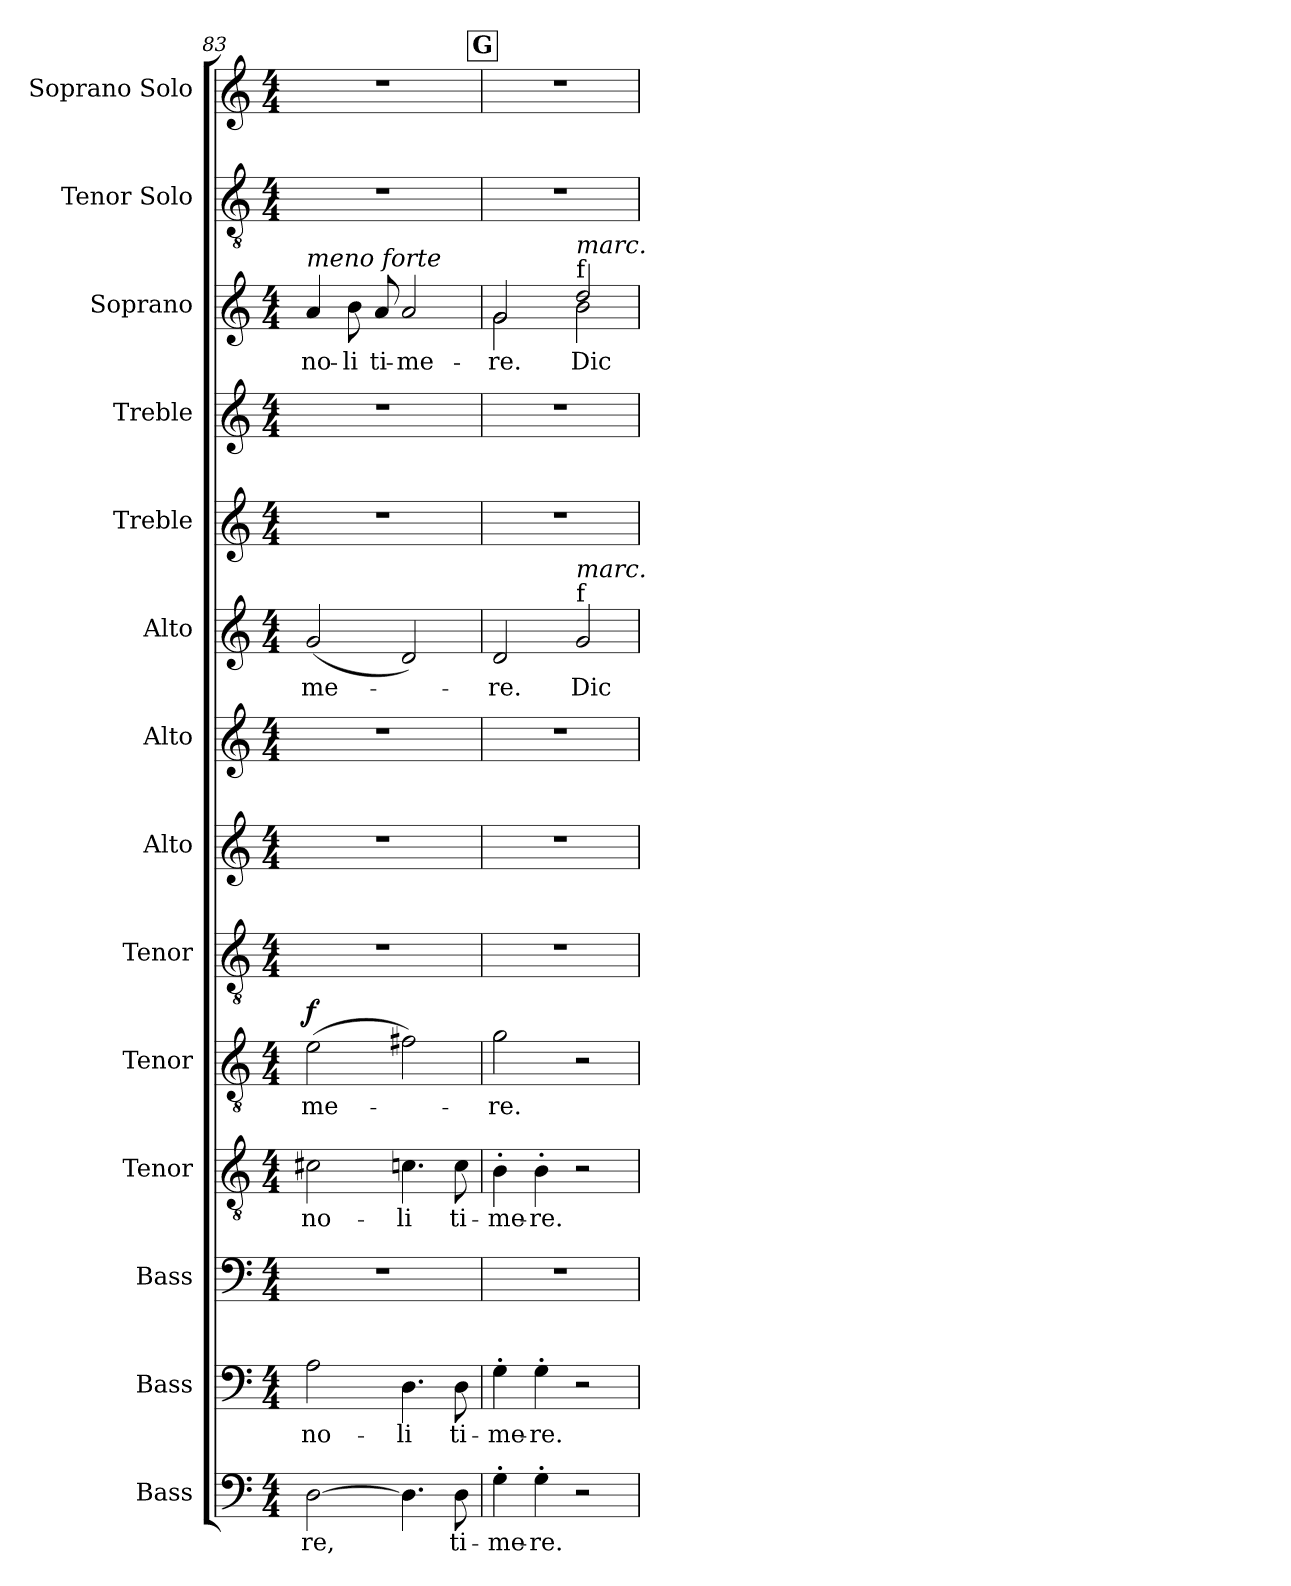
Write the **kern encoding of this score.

**kern	**text	**kern	**text	**kern	**kern	**text	**kern	**text	**dynam	**kern	**kern	**kern	**kern	**text	**kern	**kern	**kern	**text	**kern	**kern
*part14	*part14	*part13	*part13	*part12	*part11	*part11	*part10	*part10	*part10	*part9	*part8	*part7	*part6	*part6	*part5	*part4	*part3	*part3	*part2	*part1
*staff14	*staff14	*staff13	*staff13	*staff12	*staff11	*staff11	*staff10	*staff10	*staff10	*staff9	*staff8	*staff7	*staff6	*staff6	*staff5	*staff4	*staff3	*staff3	*staff2	*staff1
*I"Bass	*	*I"Bass	*	*I"Bass	*I"Tenor	*	*I"Tenor	*	*	*I"Tenor	*I"Alto	*I"Alto	*I"Alto	*	*I"Treble	*I"Treble	*I"Soprano	*	*I"Tenor Solo	*I"Soprano Solo
*I'B. 2.	*	*I'B. 1.	*	*I'B.	*I'T. 2.	*	*I'T. 1.	*	*	*I'T.	*I'A. 2.	*I'A. 1.	*I'A.	*	*	*	*I'S.	*	*I'T.  Solo	*I'S.  Solo
!!LO:LB:g=z
*clefF4	*	*clefF4	*	*clefF4	*clefGv2	*	*clefGv2	*	*	*clefGv2	*clefG2	*clefG2	*clefG2	*	*clefG2	*clefG2	*clefG2	*	*clefGv2	*clefG2
*	*	*	*	*	*ITrd7c12	*	*ITrd7c12	*	*	*ITrd7c12	*	*	*	*	*	*	*	*	*ITrd7c12	*
*k[]	*	*k[]	*	*k[]	*k[]	*	*k[]	*	*	*k[]	*k[]	*k[]	*k[]	*	*k[]	*k[]	*k[]	*	*k[]	*k[]
*C:	*	*C:	*	*C:	*C:	*	*C:	*	*	*C:	*C:	*C:	*C:	*	*C:	*C:	*C:	*	*C:	*C:
*M4/4	*	*M4/4	*	*M4/4	*M4/4	*	*M4/4	*	*	*M4/4	*M4/4	*M4/4	*M4/4	*	*M4/4	*M4/4	*M4/4	*	*M4/4	*M4/4
=83	=83	=83	=83	=83	=83	=83	=83	=83	=83	=83	=83	=83	=83	=83	=83	=83	=83	=83	=83	=83
!	!LO:LY:b:color=#000000	!	!	!	!	!	!	!	!	!	!	!	!	!	!	!	!	!	!	!
!	!	!	!LO:LY:b:color=#000000	!	!	!	!	!	!	!	!	!	!	!	!	!	!	!	!	!
!	!	!	!	!	!	!LO:LY:b:color=#000000	!	!	!	!	!	!	!	!	!	!	!	!	!	!
!	!	!	!	!	!	!	!	!LO:LY:b:color=#000000	!	!	!	!	!	!	!	!	!	!	!	!
!	!	!	!	!	!	!	!	!	!	!	!	!	!	!LO:LY:b:color=#000000	!	!	!	!	!	!
!	!	!	!	!	!	!	!	!	!	!	!	!	!	!	!	!	!LO:TX:a:i:t=meno forte	!	!	!
!	!	!	!	!	!	!	!	!	!	!	!	!	!	!	!	!	!	!LO:LY:b:color=#000000	!	!
[2Di\	-re,	2Ai\	no-	1r	2C#Xi\	-no-	(2Ei\	me-	f	1r	1r	1r	(2gi/	-me-	1r	1r	4ai/	no-	1r	1r
!	!	!	!	!	!	!	!	!	!	!	!	!	!	!	!	!	!	!LO:LY:b:color=#000000	!	!
.	.	.	.	.	.	.	.	.	.	.	.	.	.	.	.	.	8bi\	-li	.	.
!	!	!	!	!	!	!	!	!	!	!	!	!	!	!	!	!	!	!LO:LY:b:color=#000000	!	!
.	.	.	.	.	.	.	.	.	.	.	.	.	.	.	.	.	8ai/	ti-	.	.
!	!	!	!LO:LY:b:color=#000000	!	!	!	!	!	!	!	!	!	!	!	!	!	!	!	!	!
!	!	!	!	!	!	!LO:LY:b:color=#000000	!	!	!	!	!	!	!	!	!	!	!	!	!	!
!	!	!	!	!	!	!	!	!	!	!	!	!	!	!	!	!	!	!LO:LY:b:color=#000000	!	!
4.Di\]	.	4.Di\	-li	.	4.Cni\	-li	2F#Xi\)	.	.	.	.	.	2di/)	.	.	.	2ai/	-me-	.	.
!	!LO:LY:b:color=#000000	!	!	!	!	!	!	!	!	!	!	!	!	!	!	!	!	!	!	!
!	!	!	!LO:LY:b:color=#000000	!	!	!	!	!	!	!	!	!	!	!	!	!	!	!	!	!
!	!	!	!	!	!	!LO:LY:b:color=#000000	!	!	!	!	!	!	!	!	!	!	!	!	!	!
8Di\	ti-	8Di\	ti-	.	8Ci\	ti-	.	.	.	.	.	.	.	.	.	.	.	.	.	.
!!LO:REH:place=s1:B:color=#000000:enc=box:fs=15.998:t=G
=84	=84	=84	=84	=84	=84	=84	=84	=84	=84	=84	=84	=84	=84	=84	=84	=84	=84	=84	=84	=84
!	!LO:LY:b:color=#000000	!	!	!	!	!	!	!	!	!	!	!	!	!	!	!	!	!	!	!
!	!	!	!LO:LY:b:color=#000000	!	!	!	!	!	!	!	!	!	!	!	!	!	!	!	!	!
!	!	!	!	!	!	!LO:LY:b:color=#000000	!	!	!	!	!	!	!	!	!	!	!	!	!	!
!	!	!	!	!	!	!	!	!LO:LY:b:color=#000000	!	!	!	!	!	!	!	!	!	!	!	!
!	!	!	!	!	!	!	!	!	!	!	!	!	!	!LO:LY:b:color=#000000	!	!	!	!	!	!
!	!	!	!	!	!	!	!	!	!	!	!	!	!	!	!	!	!	!LO:LY:b:color=#000000	!	!
*	*	*	*	*	*	*	*	*	*	*	*	*	*	*	*	*	*^	*	*	*
4G'i\	-me-	4G'i\	-me-	1r	4BB'i\	-me-	2Gi\	-re.	.	1r	1r	1r	2di/	-re.	1r	1r	2gi/	2gi\	-re.	1r	1r
!	!LO:LY:b:color=#000000	!	!	!	!	!	!	!	!	!	!	!	!	!	!	!	!	!	!	!	!
!	!	!	!LO:LY:b:color=#000000	!	!	!	!	!	!	!	!	!	!	!	!	!	!	!	!	!	!
!	!	!	!	!	!	!LO:LY:b:color=#000000	!	!	!	!	!	!	!	!	!	!	!	!	!	!	!
4G'i\	-re.	4G'i\	-re.	.	4BB'i\	-re.	.	.	.	.	.	.	.	.	.	.	.	.	.	.	.
!	!	!	!	!	!	!	!	!	!	!	!	!	!	!LO:LY:b:color=#000000	!	!	!	!	!	!	!
!	!	!	!	!	!	!	!	!	!	!	!	!	!	!	!	!	!LO:TX:a:t=f	!	!	!	!
!	!	!	!	!	!	!	!	!	!	!	!	!	!	!	!	!	!LO:TX:i:t=marc.	!	!	!	!
!	!	!	!	!	!	!	!	!	!	!	!	!	!LO:TX:a:t=f	!	!	!	!	!	!	!	!
!	!	!	!	!	!	!	!	!	!	!	!	!	!LO:TX:i:t=marc.	!	!	!	!	!	!	!	!
!	!	!	!	!	!	!	!	!	!	!	!	!	!	!	!	!	!	!	!LO:LY:b:color=#000000	!	!
2r	.	2r	.	.	2r	.	2r	.	.	.	.	.	2gi/	Dic	.	.	2ddi/	2bi\	Dic	.	.
*	*	*	*	*	*	*	*	*	*	*	*	*	*	*	*	*	*v	*v	*	*	*
=	=	=	=	=	=	=	=	=	=	=	=	=	=	=	=	=	=	=	=	=
*-	*-	*-	*-	*-	*-	*-	*-	*-	*-	*-	*-	*-	*-	*-	*-	*-	*-	*-	*-	*-
